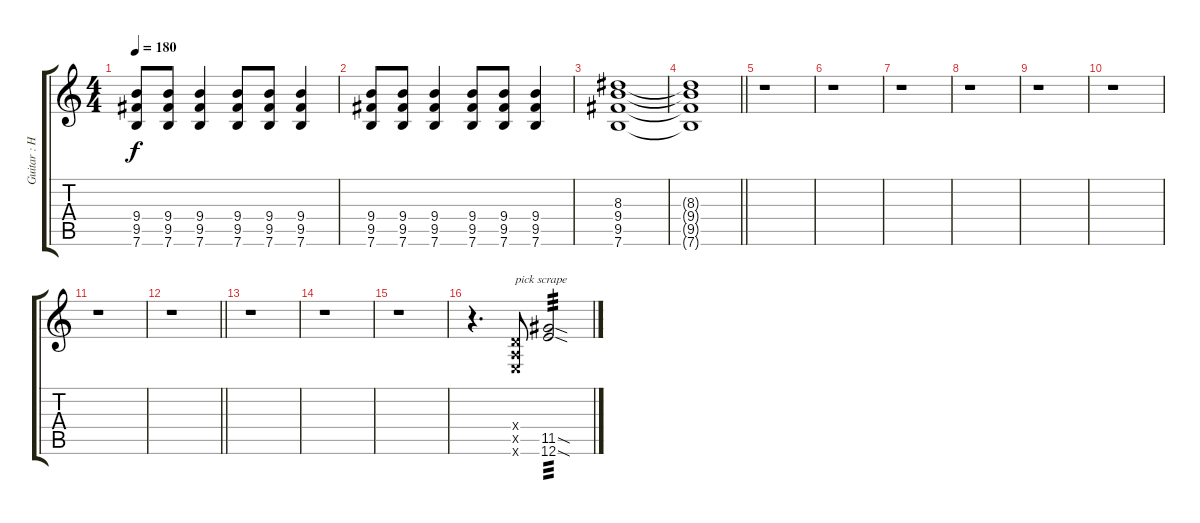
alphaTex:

\track ("Guitar : Hirasawa Yui - San" "Guitar : H") {instrument overdrivenguitar}
\staff {score tabs}
\tuning (E4 B3 G3 D3 A2 E2) {hide}
\ts (4 4)
\tempo 180
\clef g2
\ks c
(9.4 9.5 7.6).8{dy f} (9.4 9.5 7.6).8 (9.4 9.5 7.6).4 (9.4 9.5 7.6).8 (9.4 9.5 7.6).8 (9.4 9.5 7.6).4 |
(9.4 9.5 7.6).8 (9.4 9.5 7.6).8 (9.4 9.5 7.6).4 (9.4 9.5 7.6).8 (9.4 9.5 7.6).8 (9.4 9.5 7.6).4 |
(8.3 9.4 9.5 7.6).1 |
\barLineRight lightlight
(8.3{t} 9.4{t} 9.5{t} 7.6{t}).1 |
r.1{balance 0} |
r.1 |
r.1 |
r.1 |
r.1 |
r.1 |
r.1 |
\barLineRight lightlight
r.1 |
r.1 |
r.1 |
r.1 |
r.4{d} (0.4{x} 0.5{x} 0.6{x}).8{txt "pick scrape"} (11.5{sod} 12.6{sod}).2{tp 3}
